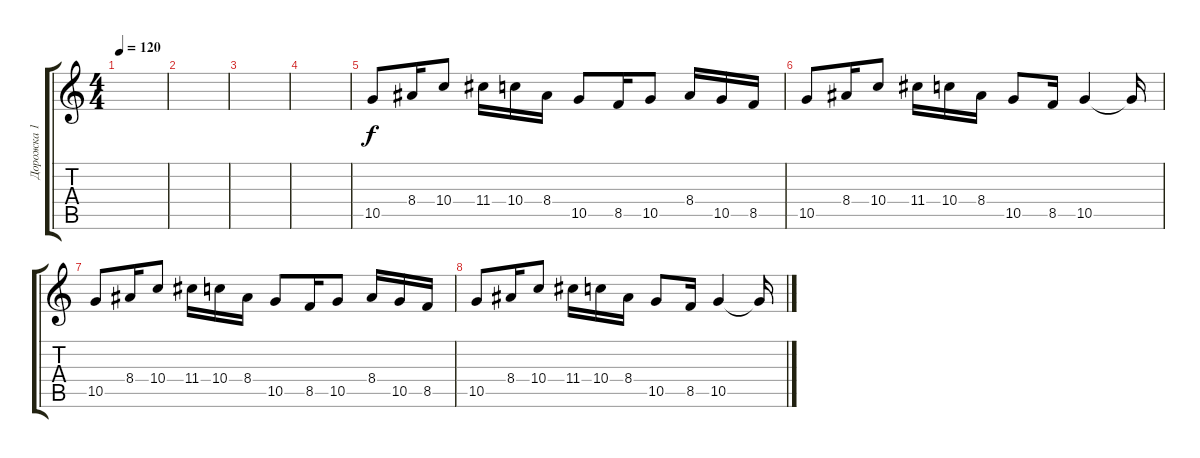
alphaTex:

\track ("Дорожка 1" "Дорожка 1") {instrument distortionguitar}
\staff {score tabs}
\tuning (E4 B3 G3 D3 A2 E2) {hide}
\ts (4 4)
\tempo 120
\clef g2
\ks c
|
|
|
|
10.5.8 8.4.16 10.4.8 11.4.16 10.4.16 8.4.16 10.5.8 8.5.16 10.5.8 8.4.16 10.5.16 8.5.16 |
10.5.8 8.4.16 10.4.8 11.4.16 10.4.16 8.4.16 10.5.8 8.5.16 10.5.4 10.5{t}.16 |
10.5.8 8.4.16 10.4.8 11.4.16 10.4.16 8.4.16 10.5.8 8.5.16 10.5.8 8.4.16 10.5.16 8.5.16 |
10.5.8 8.4.16 10.4.8 11.4.16 10.4.16 8.4.16 10.5.8 8.5.16 10.5.4 10.5{t}.16
